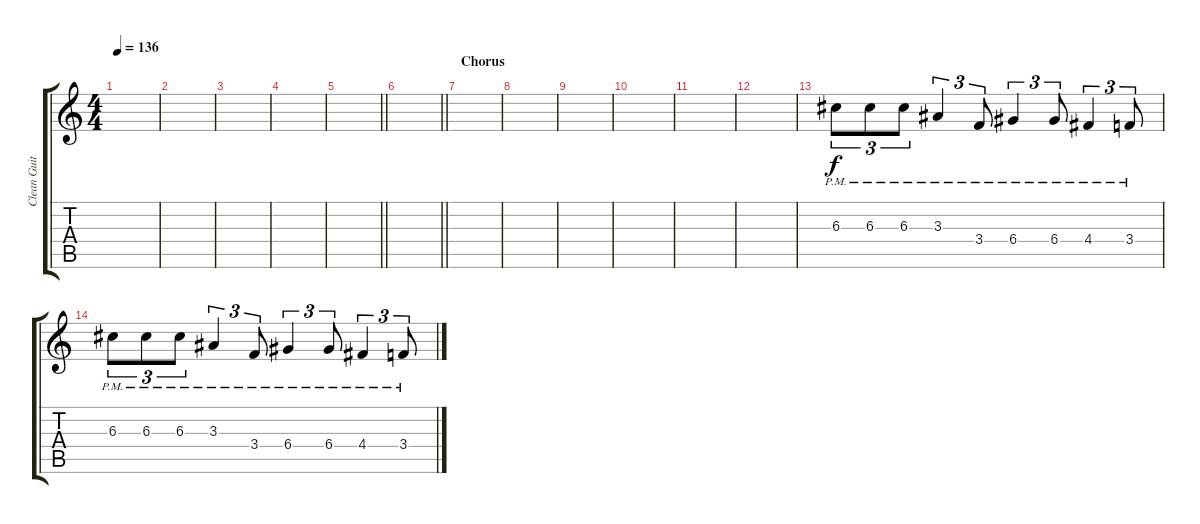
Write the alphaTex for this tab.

\track ("Clean Guitar" "Clean Guit") {instrument electricguitarclean}
\staff {score tabs}
\tuning (E4 B3 G3 D3 A2 E2) {hide}
\ts (4 4)
\tempo 136
\clef g2
\ks c
|
|
|
|
\barLineRight lightlight
|
\barLineRight lightlight
|
\section ("" "Chorus ")
|
|
|
|
|
|
6.3{pm}.8{tu (3 2)} 6.3{pm}.8{tu (3 2)} 6.3{pm}.8{tu (3 2)} 3.3{pm}.4{tu (3 2)} 3.4{pm}.8{tu (3 2)} 6.4{pm}.4{tu (3 2)} 6.4{pm}.8{tu (3 2)} 4.4{pm}.4{tu (3 2)} 3.4{pm}.8{tu (3 2)} |
6.3{pm}.8{tu (3 2)} 6.3{pm}.8{tu (3 2)} 6.3{pm}.8{tu (3 2)} 3.3{pm}.4{tu (3 2)} 3.4{pm}.8{tu (3 2)} 6.4{pm}.4{tu (3 2)} 6.4{pm}.8{tu (3 2)} 4.4{pm}.4{tu (3 2)} 3.4{pm}.8{tu (3 2)}
